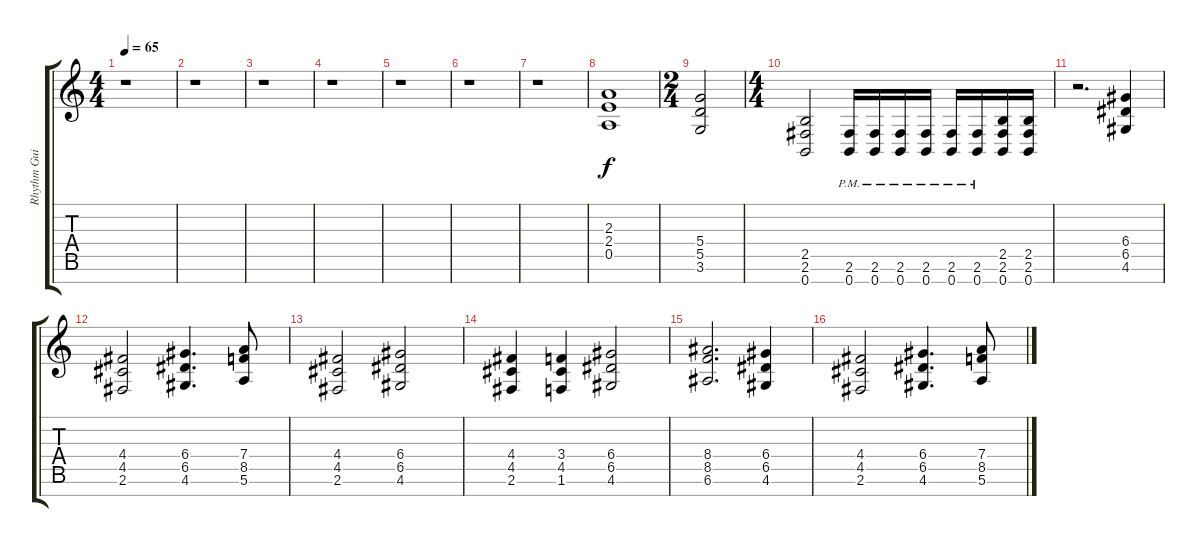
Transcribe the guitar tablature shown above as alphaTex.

\track ("Rhythm Guitar II (right)" "Rhythm Gui") {instrument distortionguitar}
\staff {score tabs}
\tuning (E4 B3 G3 D3 A2 E2 B1) {hide}
\ts (4 4)
\tempo 65
\clef g2
\ks c
r.1{dy f} |
r.1 |
r.1 |
r.1 |
r.1 |
r.1 |
r.1 |
(2.3 2.4 0.5).1 |
\ts (2 4)
(5.4 5.5 3.6).2 |
\ts (4 4)
(2.5 2.6 0.7).2 (2.6{pm} 0.7{pm}).16 (2.6{pm} 0.7{pm}).16 (2.6{pm} 0.7{pm}).16 (2.6{pm} 0.7{pm}).16 (2.6{pm} 0.7{pm}).16 (2.6{pm} 0.7{pm}).16 (2.5 2.6 0.7).16 (2.5 2.6 0.7).16 |
r.2{d} (6.4 6.5 4.6).4 |
(4.4 4.5 2.6).2 (6.4 6.5 4.6).4{d} (7.4 8.5 5.6).8 |
(4.4 4.5 2.6).2 (6.4 6.5 4.6).2 |
(4.4 4.5 2.6).4 (3.4 4.5 1.6).4 (6.4 6.5 4.6).2 |
(8.4 8.5 6.6).2{d} (6.4 6.5 4.6).4 |
(4.4 4.5 2.6).2 (6.4 6.5 4.6).4{d} (7.4 8.5 5.6).8
